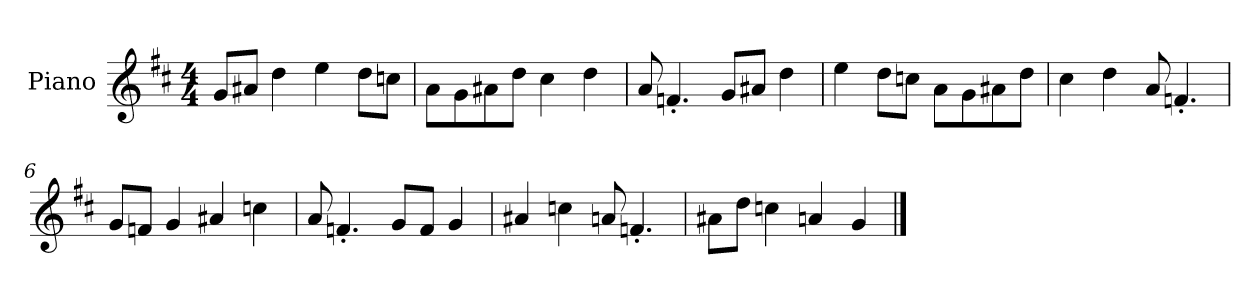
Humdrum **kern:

**kern
*part1
*staff1
*I"Piano
*I'P-no
*clefG2
*k[f#c#]
*M4/4
*MM90
=1
8g/L
8a#X/J
4dd\
4ee\
8dd\L
8ccn\J
=2
8a\L
8g\
8a#X\
8dd\J
4cc#\
4dd\
=3
8a/
4.fn'/
8g/L
8a#X/J
4dd\
=4
4ee\
8dd\L
8ccn\J
8a\L
8g\
8a#X\
8dd\J
=5
4cc#\
4dd\
8a/
4.fn'/
!!LO:LB:g=z
=6
8g/L
8fn/J
4g/
4a#X/
4ccn\
=7
8a/
4.fn'/
8g/L
8f/J
4g/
=8
4a#X/
4ccn\
8an/
4.fn'/
=9
8a#X\L
8dd\J
4ccn\
4an/
4g/
==
*-
